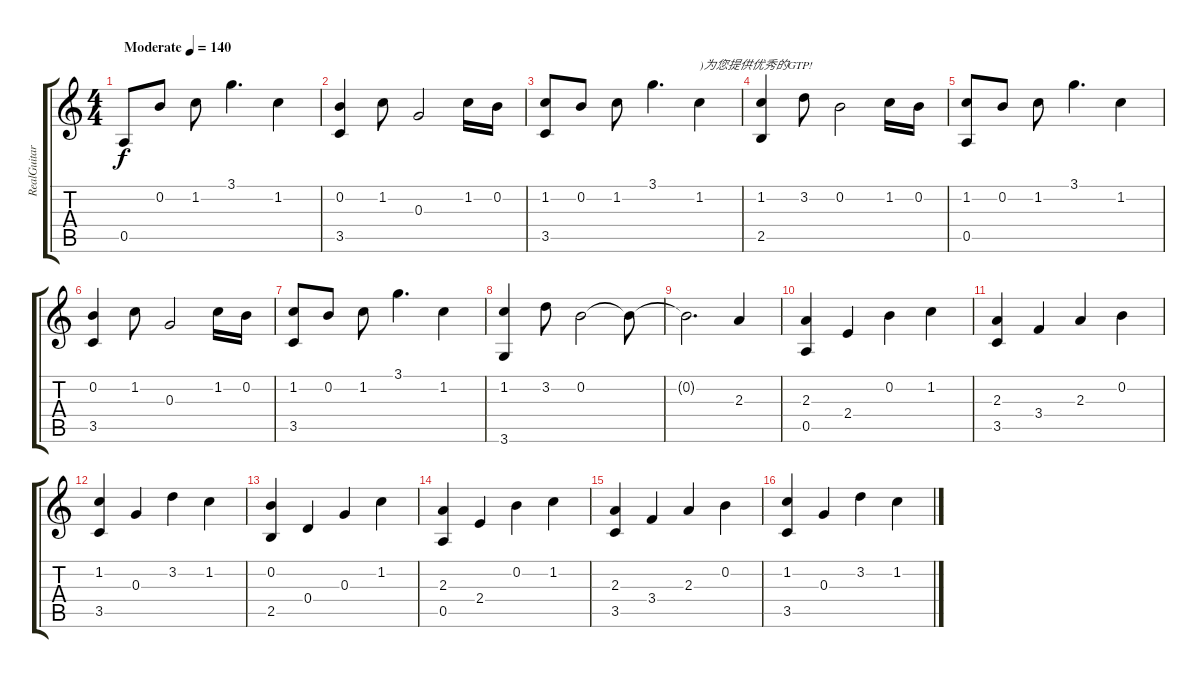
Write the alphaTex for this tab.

\track ("RealGuitar (MIDI)" "RealGuitar") {instrument acousticguitarnylon}
\staff {score tabs}
\tuning (E4 B3 G3 D3 A2 E2) {hide}
\ts (4 4)
\tempo (140 "Moderate")
\clef g2
\ks c
0.5.8{dy f instrument acousticguitarnylon} 0.2.8 1.2.8 3.1.4{d} 1.2.4 |
(0.2 3.5).4 1.2.8 0.3.2 1.2.16 0.2.16 |
(1.2 3.5).8 0.2.8 1.2.8 3.1.4{d} 1.2.4{txt ")为您提供优秀的GTP!"} |
(1.2 2.5).4 3.2.8 0.2.2 1.2.16 0.2.16 |
(1.2 0.5).8 0.2.8 1.2.8 3.1.4{d} 1.2.4 |
(0.2 3.5).4 1.2.8 0.3.2 1.2.16 0.2.16 |
(1.2 3.5).8 0.2.8 1.2.8 3.1.4{d} 1.2.4 |
(1.2 3.6).4 3.2.8 0.2.2 0.2{t}.8 |
0.2{t}.2{d} 2.3.4 |
(2.3 0.5).4 2.4.4 0.2.4 1.2.4 |
(2.3 3.5).4 3.4.4 2.3.4 0.2.4 |
(1.2 3.5).4 0.3.4 3.2.4 1.2.4 |
(0.2 2.5).4 0.4.4 0.3.4 1.2.4 |
(2.3 0.5).4 2.4.4 0.2.4 1.2.4 |
(2.3 3.5).4 3.4.4 2.3.4 0.2.4 |
(1.2 3.5).4 0.3.4 3.2.4 1.2.4
